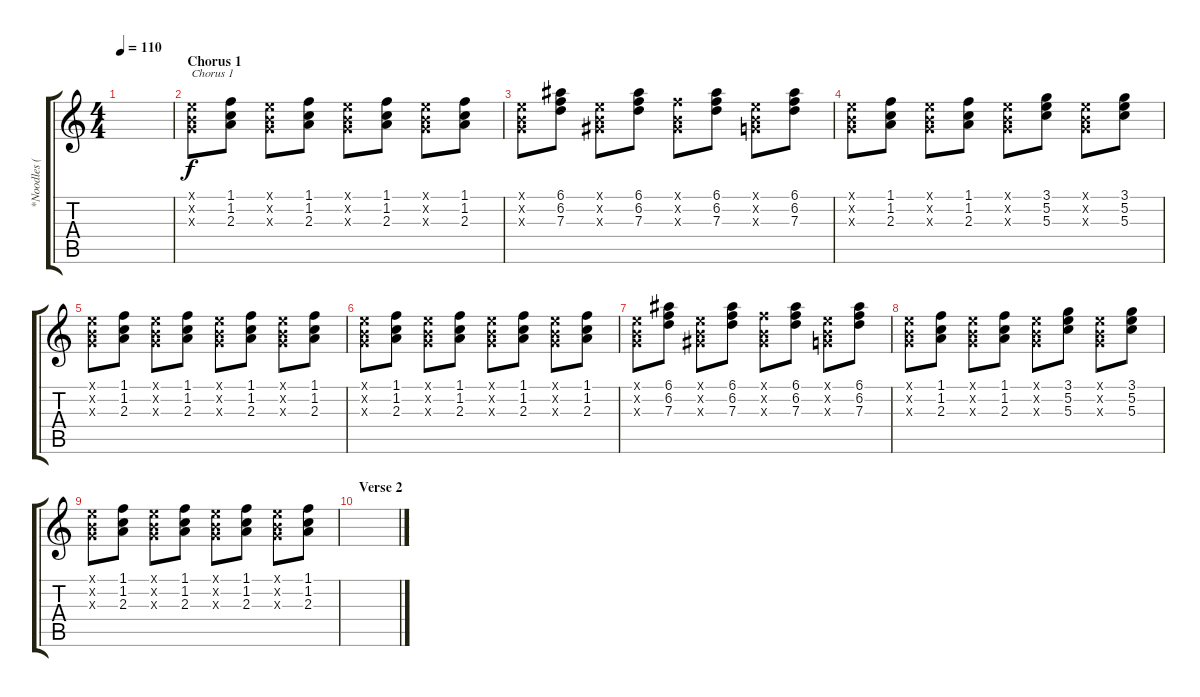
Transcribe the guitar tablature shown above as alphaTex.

\track ("*Noodles (Guitar)" "*Noodles (") {instrument overdrivenguitar}
\staff {score tabs}
\tuning (E4 B3 G3 D3 A2 E2) {hide}
\ts (4 4)
\tempo 110
\clef g2
\ks c
|
\section ("" "Chorus 1")
(0.1{x} 0.2{x} 0.3{x}).8{txt "Chorus 1"} (1.1 1.2 2.3).8 (0.1{x} 0.2{x} 0.3{x}).8 (1.1 1.2 2.3).8 (0.1{x} 0.2{x} 0.3{x}).8 (1.1 1.2 2.3).8 (0.1{x} 0.2{x} 0.3{x}).8 (1.1 1.2 2.3).8 |
(0.1{x} 0.2{x} 0.3{x}).8 (6.1 6.2 7.3).8 (0.1{x} 0.2{x} 1.3{x}).8 (6.1 6.2 7.3).8 (1.1{x} 0.2{x} 1.3{x}).8 (6.1 6.2 7.3).8 (0.1{x} 0.2{x} 0.3{x}).8 (6.1 6.2 7.3).8 |
(0.1{x} 0.2{x} 0.3{x}).8 (1.1 1.2 2.3).8 (0.1{x} 0.2{x} 0.3{x}).8 (1.1 1.2 2.3).8 (0.1{x} 0.2{x} 0.3{x}).8 (3.1 5.2 5.3).8 (0.1{x} 0.2{x} 0.3{x}).8 (3.1 5.2 5.3).8 |
(0.1{x} 0.2{x} 0.3{x}).8 (1.1 1.2 2.3).8 (0.1{x} 0.2{x} 0.3{x}).8 (1.1 1.2 2.3).8 (0.1{x} 0.2{x} 0.3{x}).8 (1.1 1.2 2.3).8 (0.1{x} 0.2{x} 0.3{x}).8 (1.1 1.2 2.3).8 |
(0.1{x} 0.2{x} 0.3{x}).8 (1.1 1.2 2.3).8 (0.1{x} 0.2{x} 0.3{x}).8 (1.1 1.2 2.3).8 (0.1{x} 0.2{x} 0.3{x}).8 (1.1 1.2 2.3).8 (0.1{x} 0.2{x} 0.3{x}).8 (1.1 1.2 2.3).8 |
(0.1{x} 0.2{x} 0.3{x}).8 (6.1 6.2 7.3).8 (0.1{x} 0.2{x} 1.3{x}).8 (6.1 6.2 7.3).8 (1.1{x} 0.2{x} 1.3{x}).8 (6.1 6.2 7.3).8 (0.1{x} 0.2{x} 0.3{x}).8 (6.1 6.2 7.3).8 |
(0.1{x} 0.2{x} 0.3{x}).8 (1.1 1.2 2.3).8 (0.1{x} 0.2{x} 0.3{x}).8 (1.1 1.2 2.3).8 (0.1{x} 0.2{x} 0.3{x}).8 (3.1 5.2 5.3).8 (0.1{x} 0.2{x} 0.3{x}).8 (3.1 5.2 5.3).8 |
(0.1{x} 0.2{x} 0.3{x}).8 (1.1 1.2 2.3).8 (0.1{x} 0.2{x} 0.3{x}).8 (1.1 1.2 2.3).8 (0.1{x} 0.2{x} 0.3{x}).8 (1.1 1.2 2.3).8 (0.1{x} 0.2{x} 0.3{x}).8 (1.1 1.2 2.3).8 |
\section ("" "Verse 2")
